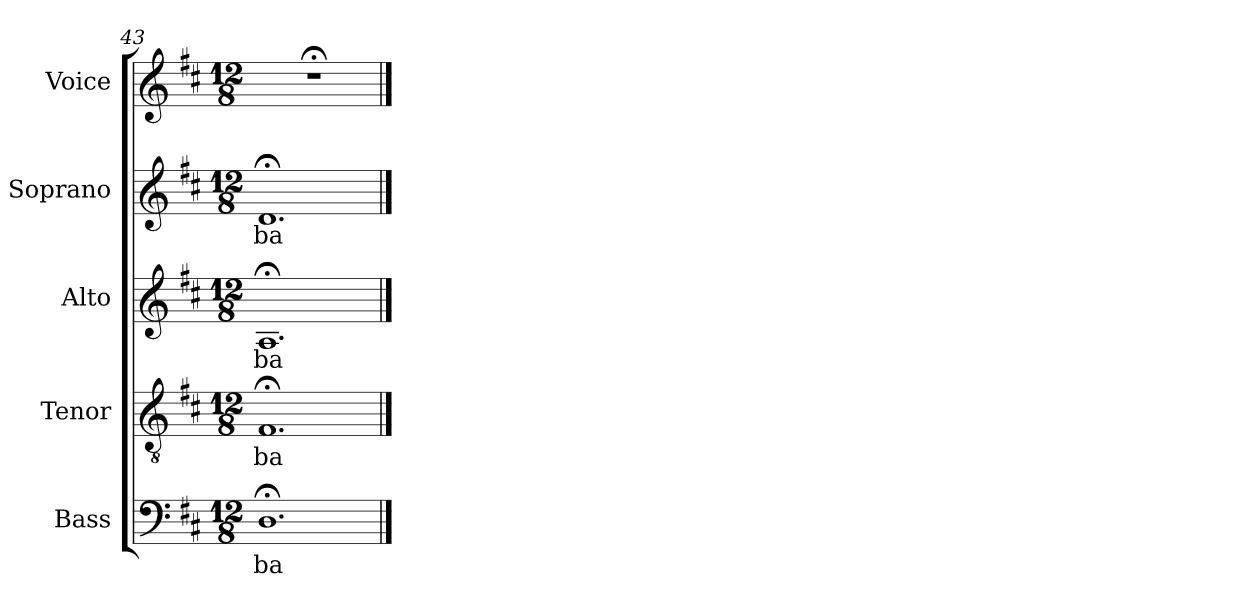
**kern	**text	**kern	**text	**kern	**text	**kern	**text	**kern
*part5	*part5	*part4	*part4	*part3	*part3	*part2	*part2	*part1
*staff5	*staff5	*staff4	*staff4	*staff3	*staff3	*staff2	*staff2	*staff1
*I"Bass	*	*I"Tenor	*	*I"Alto	*	*I"Soprano	*	*I"Voice
*I'B.	*	*I'T.	*	*I'A.	*	*I'S.	*	*I'Vo.
*clefF4	*	*clefGv2	*	*clefG2	*	*clefG2	*	*clefG2
*k[f#c#]	*	*k[f#c#]	*	*k[f#c#]	*	*k[f#c#]	*	*k[f#c#]
*M12/8	*	*M12/8	*	*M12/8	*	*M12/8	*	*M12/8
=43	=43	=43	=43	=43	=43	=43	=43	=43
!	!LO:LY:b	!	!LO:LY:b	!	!LO:LY:b	!	!LO:LY:b	!
1.D;<	ba	1.F#;<	ba	1.A;<	ba	1.d;<	ba	1.r;<
==	==	==	==	==	==	==	==	==
*-	*-	*-	*-	*-	*-	*-	*-	*-
